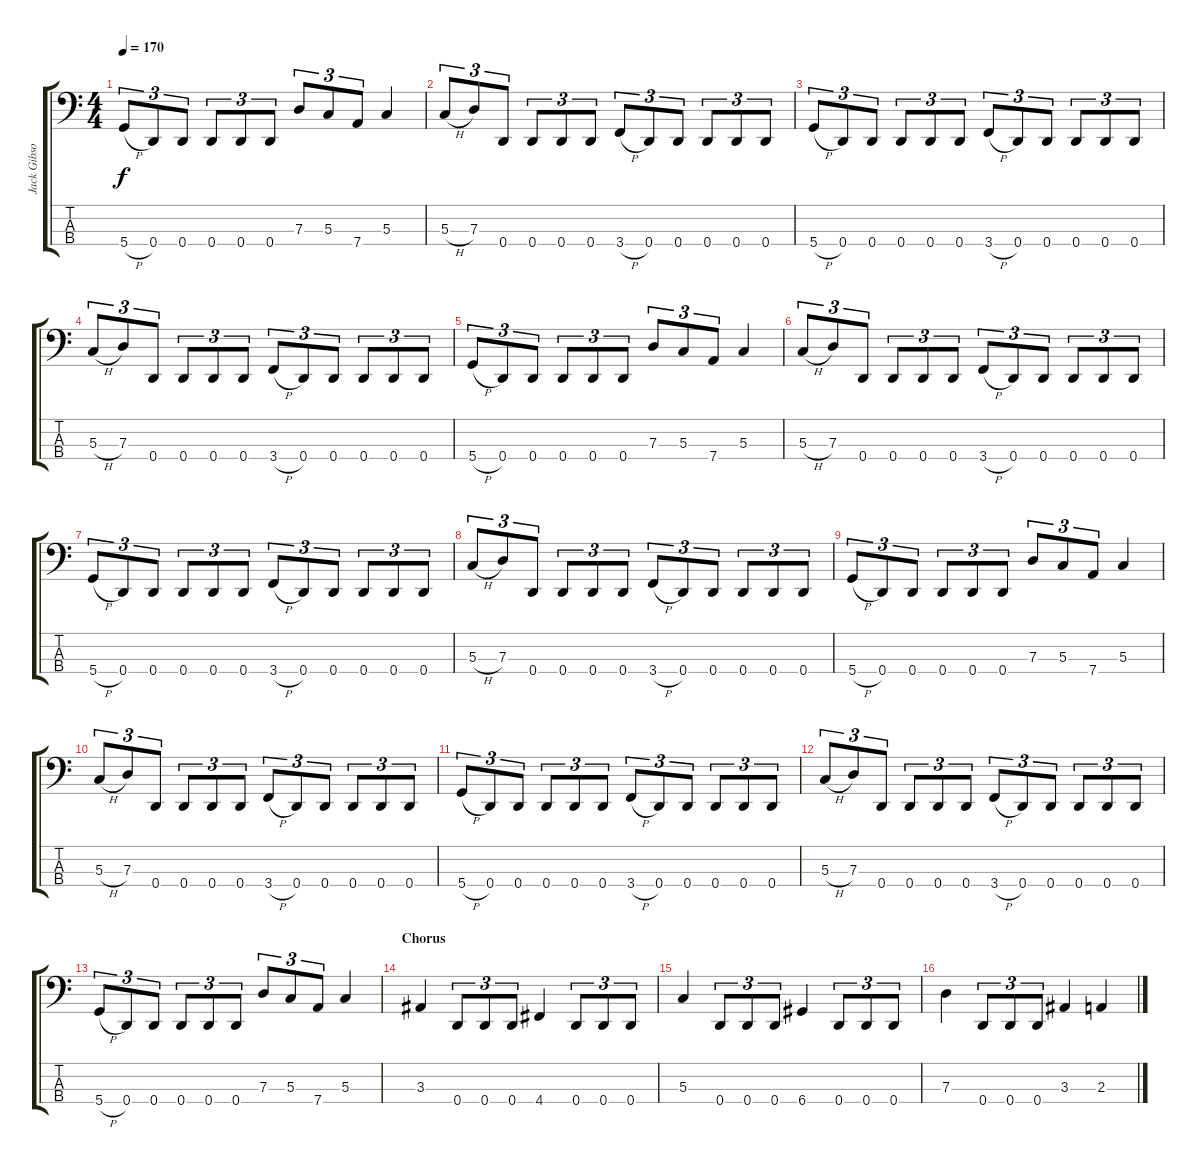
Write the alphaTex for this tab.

\track ("Jack Gibson" "Jack Gibso") {instrument electricbasspick}
\staff {score tabs}
\tuning (F2 C2 G1 D1) {hide}
\ts (4 4)
\tempo 170
\clef f4
\ks c
5.4{h}.8{tu (3 2) dy f} 0.4.8{tu (3 2)} 0.4.8{tu (3 2)} 0.4.8{tu (3 2)} 0.4.8{tu (3 2)} 0.4.8{tu (3 2)} 7.3.8{tu (3 2)} 5.3.8{tu (3 2)} 7.4.8{tu (3 2)} 5.3.4 |
5.3{h}.8{tu (3 2)} 7.3.8{tu (3 2)} 0.4.8{tu (3 2)} 0.4.8{tu (3 2)} 0.4.8{tu (3 2)} 0.4.8{tu (3 2)} 3.4{h}.8{tu (3 2)} 0.4.8{tu (3 2)} 0.4.8{tu (3 2)} 0.4.8{tu (3 2)} 0.4.8{tu (3 2)} 0.4.8{tu (3 2)} |
5.4{h}.8{tu (3 2)} 0.4.8{tu (3 2)} 0.4.8{tu (3 2)} 0.4.8{tu (3 2)} 0.4.8{tu (3 2)} 0.4.8{tu (3 2)} 3.4{h}.8{tu (3 2)} 0.4.8{tu (3 2)} 0.4.8{tu (3 2)} 0.4.8{tu (3 2)} 0.4.8{tu (3 2)} 0.4.8{tu (3 2)} |
5.3{h}.8{tu (3 2)} 7.3.8{tu (3 2)} 0.4.8{tu (3 2)} 0.4.8{tu (3 2)} 0.4.8{tu (3 2)} 0.4.8{tu (3 2)} 3.4{h}.8{tu (3 2)} 0.4.8{tu (3 2)} 0.4.8{tu (3 2)} 0.4.8{tu (3 2)} 0.4.8{tu (3 2)} 0.4.8{tu (3 2)} |
5.4{h}.8{tu (3 2)} 0.4.8{tu (3 2)} 0.4.8{tu (3 2)} 0.4.8{tu (3 2)} 0.4.8{tu (3 2)} 0.4.8{tu (3 2)} 7.3.8{tu (3 2)} 5.3.8{tu (3 2)} 7.4.8{tu (3 2)} 5.3.4 |
5.3{h}.8{tu (3 2)} 7.3.8{tu (3 2)} 0.4.8{tu (3 2)} 0.4.8{tu (3 2)} 0.4.8{tu (3 2)} 0.4.8{tu (3 2)} 3.4{h}.8{tu (3 2)} 0.4.8{tu (3 2)} 0.4.8{tu (3 2)} 0.4.8{tu (3 2)} 0.4.8{tu (3 2)} 0.4.8{tu (3 2)} |
5.4{h}.8{tu (3 2)} 0.4.8{tu (3 2)} 0.4.8{tu (3 2)} 0.4.8{tu (3 2)} 0.4.8{tu (3 2)} 0.4.8{tu (3 2)} 3.4{h}.8{tu (3 2)} 0.4.8{tu (3 2)} 0.4.8{tu (3 2)} 0.4.8{tu (3 2)} 0.4.8{tu (3 2)} 0.4.8{tu (3 2)} |
5.3{h}.8{tu (3 2)} 7.3.8{tu (3 2)} 0.4.8{tu (3 2)} 0.4.8{tu (3 2)} 0.4.8{tu (3 2)} 0.4.8{tu (3 2)} 3.4{h}.8{tu (3 2)} 0.4.8{tu (3 2)} 0.4.8{tu (3 2)} 0.4.8{tu (3 2)} 0.4.8{tu (3 2)} 0.4.8{tu (3 2)} |
5.4{h}.8{tu (3 2)} 0.4.8{tu (3 2)} 0.4.8{tu (3 2)} 0.4.8{tu (3 2)} 0.4.8{tu (3 2)} 0.4.8{tu (3 2)} 7.3.8{tu (3 2)} 5.3.8{tu (3 2)} 7.4.8{tu (3 2)} 5.3.4 |
5.3{h}.8{tu (3 2)} 7.3.8{tu (3 2)} 0.4.8{tu (3 2)} 0.4.8{tu (3 2)} 0.4.8{tu (3 2)} 0.4.8{tu (3 2)} 3.4{h}.8{tu (3 2)} 0.4.8{tu (3 2)} 0.4.8{tu (3 2)} 0.4.8{tu (3 2)} 0.4.8{tu (3 2)} 0.4.8{tu (3 2)} |
5.4{h}.8{tu (3 2)} 0.4.8{tu (3 2)} 0.4.8{tu (3 2)} 0.4.8{tu (3 2)} 0.4.8{tu (3 2)} 0.4.8{tu (3 2)} 3.4{h}.8{tu (3 2)} 0.4.8{tu (3 2)} 0.4.8{tu (3 2)} 0.4.8{tu (3 2)} 0.4.8{tu (3 2)} 0.4.8{tu (3 2)} |
5.3{h}.8{tu (3 2)} 7.3.8{tu (3 2)} 0.4.8{tu (3 2)} 0.4.8{tu (3 2)} 0.4.8{tu (3 2)} 0.4.8{tu (3 2)} 3.4{h}.8{tu (3 2)} 0.4.8{tu (3 2)} 0.4.8{tu (3 2)} 0.4.8{tu (3 2)} 0.4.8{tu (3 2)} 0.4.8{tu (3 2)} |
5.4{h}.8{tu (3 2)} 0.4.8{tu (3 2)} 0.4.8{tu (3 2)} 0.4.8{tu (3 2)} 0.4.8{tu (3 2)} 0.4.8{tu (3 2)} 7.3.8{tu (3 2)} 5.3.8{tu (3 2)} 7.4.8{tu (3 2)} 5.3.4 |
\section ("" "Chorus")
3.3.4 0.4.8{tu (3 2)} 0.4.8{tu (3 2)} 0.4.8{tu (3 2)} 4.4.4 0.4.8{tu (3 2)} 0.4.8{tu (3 2)} 0.4.8{tu (3 2)} |
5.3.4 0.4.8{tu (3 2)} 0.4.8{tu (3 2)} 0.4.8{tu (3 2)} 6.4.4 0.4.8{tu (3 2)} 0.4.8{tu (3 2)} 0.4.8{tu (3 2)} |
7.3.4 0.4.8{tu (3 2)} 0.4.8{tu (3 2)} 0.4.8{tu (3 2)} 3.3.4 2.3.4
